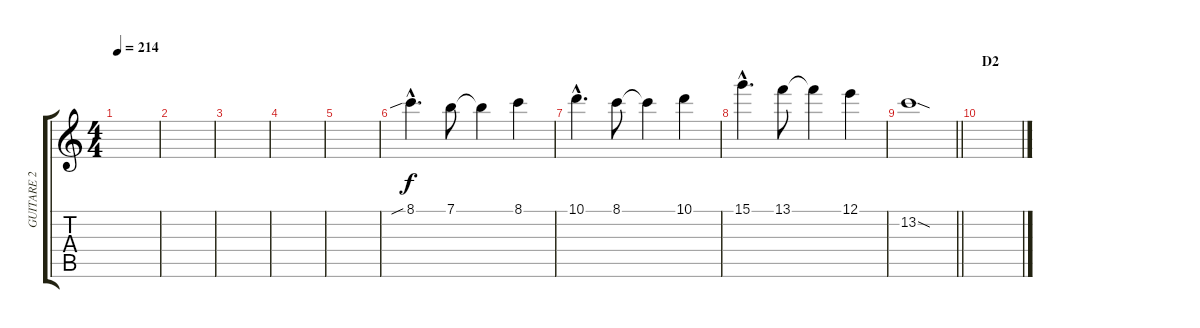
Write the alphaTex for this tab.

\track ("GUITARE 2" "GUITARE 2") {instrument overdrivenguitar}
\staff {score tabs}
\tuning (E4 B3 G3 D3 A2 E2) {hide}
\ts (4 4)
\tempo 214
\clef g2
\ks c
|
|
|
|
|
8.1{sib hac}.4{d volume 12 balance 3} 7.1.8 7.1{t}.4 8.1.4 |
10.1{hac}.4{d} 8.1.8 8.1{t}.4 10.1.4 |
15.1{hac}.4{d} 13.1.8 13.1{t}.4 12.1.4 |
\barLineRight lightlight
13.2{sod}.1 |
\section ("" "D2")
